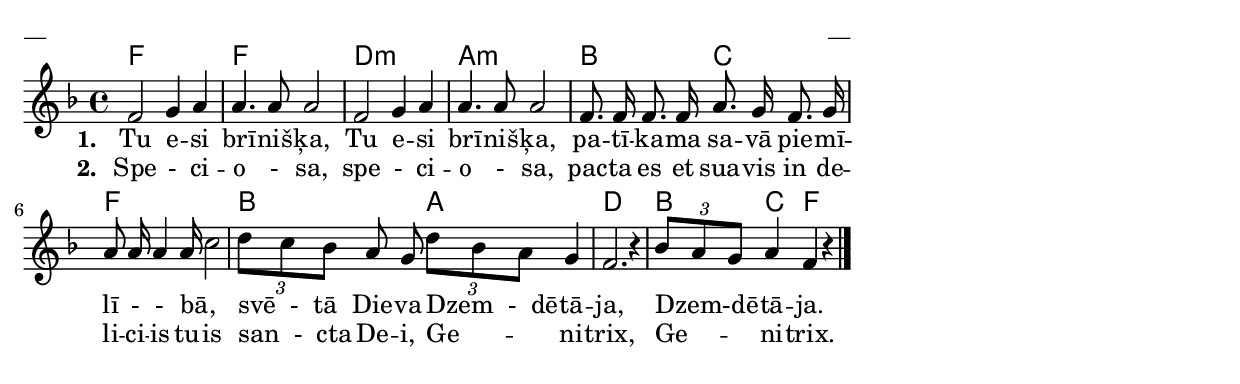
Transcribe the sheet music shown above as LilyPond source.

\version "2.13.18"

\paper {
line-width = 14\cm
left-margin = 0.4\cm
between-system-padding = 0.1\cm
between-system-space = 0.1\cm
}

\layout {
indent = #0
ragged-last = ##f
}
chordsA = \chordmode {f1~ f1 d:min a:min b2 c f1 b2 a d1 b4 c4 f2}
voiceA = \relative c' {
\clef "treble"
\key f \major
\time 4/4

f2 g4 a | a4. a8 a2 | f2 g4 a | a4. a8 a2 | f8. f16 f8. f16 a8. g16 f8. g16 | a8 a16 a4 a16 c2 | \times 2/3{d8 [c bes]} a g \times 2/3 {d' [bes a]} g4 | f2. r4 | \times 2/3 {bes8 [a g]} a4 f r \bar "|."
}

lyricA = \lyricmode {
\set stanza = "1. "
Tu e -- si brī -- niš -- ķa, Tu e -- si brī -- niš -- ķa, pa -- tī -- ka -- ma sa -- vā  pie -- mī -- lī - - bā, _ svē__-__tā Die -- va Dzem__-__dē -- tā -- ja, Dzem-dē -- tā -- ja.
}
lyricB = \lyricmode {
\set stanza = "2. "
Spe - ci -- o - sa, spe - ci -- o - sa, pac -- ta es et sua -- vis in de -- li -- ci -- is tu -- is san__-__cta De -- i, Ge -- ni -- trix, Ge -- ni -- trix.
}

fullScore = <<
\new ChordNames { \chordsA }
\new Staff {
<<
\new Voice = "voiceA" { \oneVoice \autoBeamOff \voiceA }
\lyricsto "voiceA" \new Lyrics \lyricA
\lyricsto "voiceA" \new Lyrics \lyricB
>>
}
>>


\score {
\fullScore
\header { piece = "__" opus = "__" }
}
\markup { \with-color #(x11-color 'white) \sans \smaller "aaa" }
\score {
\unfoldRepeats
\fullScore
\midi {
\context { \Staff \remove "Staff_performer" }
\context { \Voice \consists "Staff_performer" }
}
}

